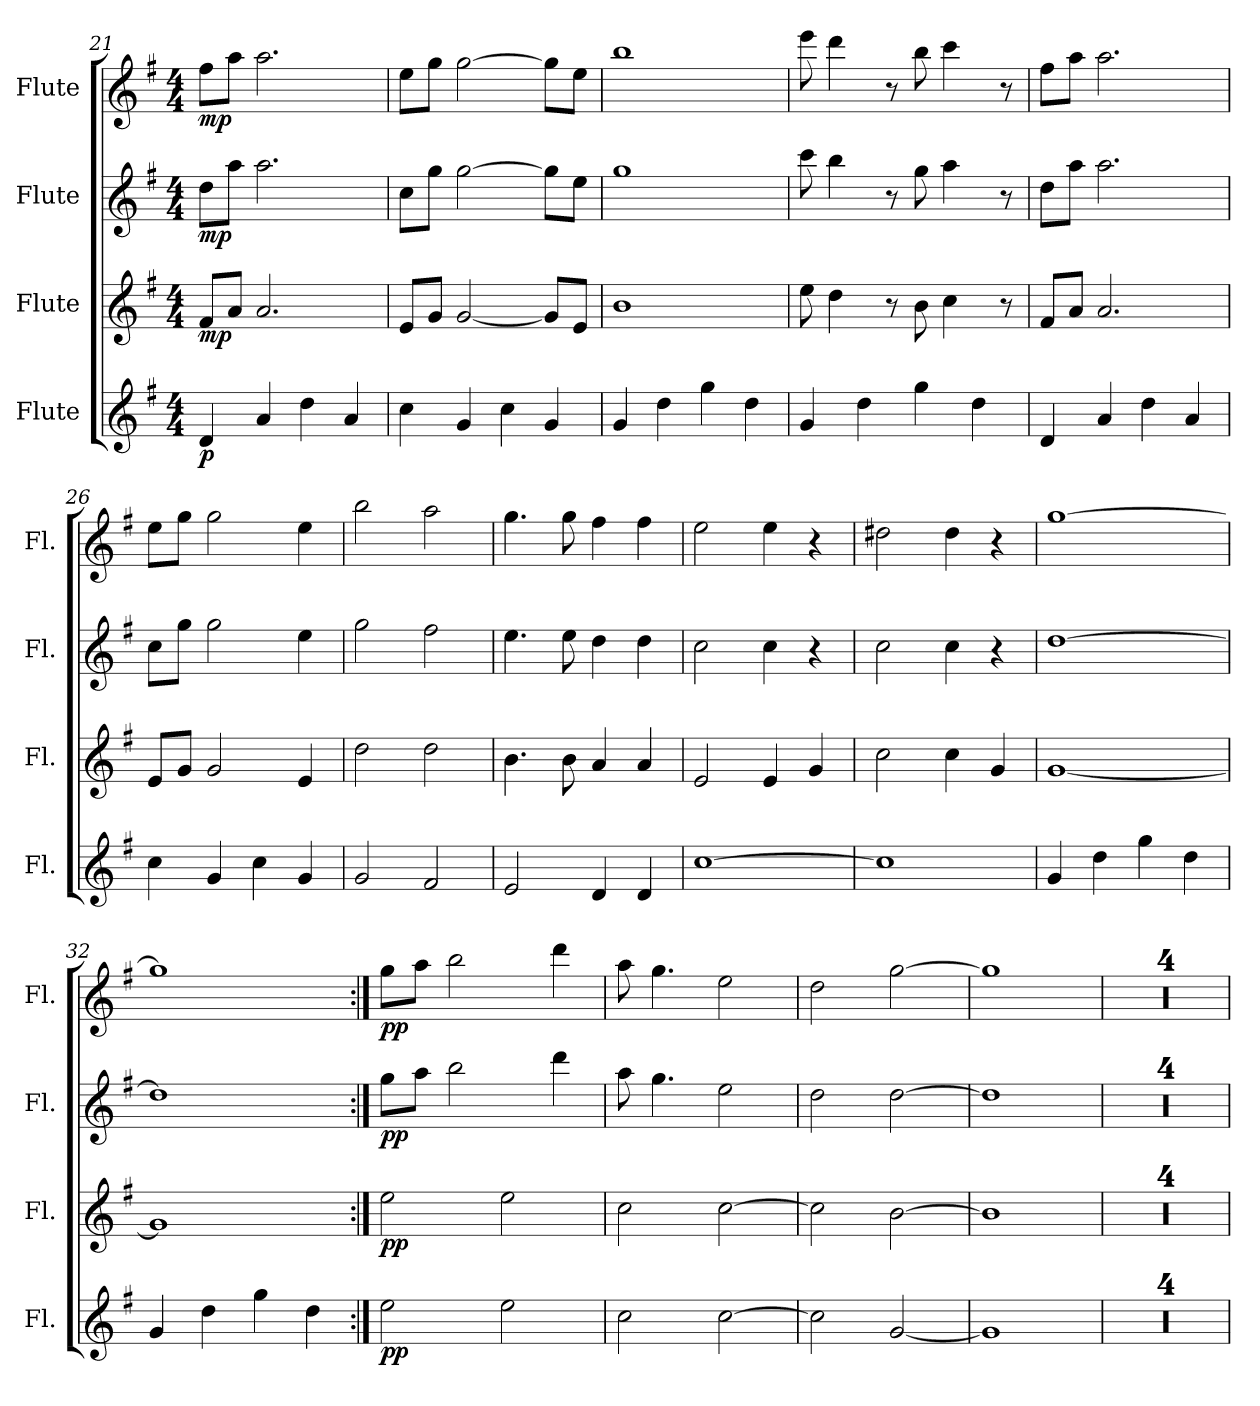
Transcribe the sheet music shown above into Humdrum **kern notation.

**kern	**dynam	**kern	**dynam	**kern	**dynam	**kern	**dynam
*part4	*part4	*part3	*part3	*part2	*part2	*part1	*part1
*staff4	*staff4	*staff3	*staff3	*staff2	*staff2	*staff1	*staff1
*I"Flute	*	*I"Flute	*	*I"Flute	*	*I"Flute	*
*I'Fl.	*	*I'Fl.	*	*I'Fl.	*	*I'Fl.	*
*clefG2	*	*clefG2	*	*clefG2	*	*clefG2	*
*k[f#]	*	*k[f#]	*	*k[f#]	*	*k[f#]	*
*G:	*	*G:	*	*G:	*	*G:	*
*M4/4	*	*M4/4	*	*M4/4	*	*M4/4	*
=21	=21	=21	=21	=21	=21	=21	=21
!	!LO:DY:b	!	!LO:DY:b	!	!LO:DY:b	!	!LO:DY:b
4d/	p	8f#/L	mp	8dd\L	mp	8ff#\L	mp
.	.	8a/J	.	8aa\J	.	8aa\J	.
4a/	.	2.a/	.	2.aa\	.	2.aa\	.
4dd\	.	.	.	.	.	.	.
4a/	.	.	.	.	.	.	.
=22	=22	=22	=22	=22	=22	=22	=22
4cc\	.	8e/L	.	8cc\L	.	8ee\L	.
.	.	8g/J	.	8gg\J	.	8gg\J	.
4g/	.	[2g/	.	[2gg\	.	[2gg\	.
4cc\	.	.	.	.	.	.	.
4g/	.	8g/L]	.	8gg\L]	.	8gg\L]	.
.	.	8e/J	.	8ee\J	.	8ee\J	.
=23	=23	=23	=23	=23	=23	=23	=23
4g/	.	1b	.	1gg	.	1bb	.
4dd\	.	.	.	.	.	.	.
4gg\	.	.	.	.	.	.	.
4dd\	.	.	.	.	.	.	.
!!LO:LB:g=z
=24	=24	=24	=24	=24	=24	=24	=24
4g/	.	8ee\	.	8ccc\	.	8eee\	.
.	.	4dd\	.	4bb\	.	4ddd\	.
4dd\	.	.	.	.	.	.	.
.	.	8r	.	8r	.	8r	.
4gg\	.	8b\	.	8gg\	.	8bb\	.
.	.	4cc\	.	4aa\	.	4ccc\	.
4dd\	.	.	.	.	.	.	.
.	.	8r	.	8r	.	8r	.
=25	=25	=25	=25	=25	=25	=25	=25
4d/	.	8f#/L	.	8dd\L	.	8ff#\L	.
.	.	8a/J	.	8aa\J	.	8aa\J	.
4a/	.	2.a/	.	2.aa\	.	2.aa\	.
4dd\	.	.	.	.	.	.	.
4a/	.	.	.	.	.	.	.
=26	=26	=26	=26	=26	=26	=26	=26
4cc\	.	8e/L	.	8cc\L	.	8ee\L	.
.	.	8g/J	.	8gg\J	.	8gg\J	.
4g/	.	2g/	.	2gg\	.	2gg\	.
4cc\	.	.	.	.	.	.	.
4g/	.	4e/	.	4ee\	.	4ee\	.
=27	=27	=27	=27	=27	=27	=27	=27
2g/	.	2dd\	.	2gg\	.	2bb\	.
2f#/	.	2dd\	.	2ff#\	.	2aa\	.
=28	=28	=28	=28	=28	=28	=28	=28
2e/	.	4.b\	.	4.ee\	.	4.gg\	.
.	.	8b\	.	8ee\	.	8gg\	.
4d/	.	4a/	.	4dd\	.	4ff#\	.
4d/	.	4a/	.	4dd\	.	4ff#\	.
=29	=29	=29	=29	=29	=29	=29	=29
[1cc	.	2e/	.	2cc\	.	2ee\	.
.	.	4e/	.	4cc\	.	4ee\	.
.	.	4g/	.	4r	.	4r	.
=30	=30	=30	=30	=30	=30	=30	=30
1cc]	.	2cc\	.	2cc\	.	2dd#X\	.
.	.	4cc\	.	4cc\	.	4dd#\	.
.	.	4g/	.	4r	.	4r	.
=31	=31	=31	=31	=31	=31	=31	=31
4g/	.	[1g	.	[1dd	.	[1gg	.
4dd\	.	.	.	.	.	.	.
4gg\	.	.	.	.	.	.	.
4dd\	.	.	.	.	.	.	.
!!LO:LB:g=z
=32	=32	=32	=32	=32	=32	=32	=32
4g/	.	1g]	.	1dd]	.	1gg]	.
4dd\	.	.	.	.	.	.	.
4gg\	.	.	.	.	.	.	.
4dd\	.	.	.	.	.	.	.
=33:|!	=33:|!	=33:|!	=33:|!	=33:|!	=33:|!	=33:|!	=33:|!
!	!LO:DY:b	!	!LO:DY:b	!	!LO:DY:b	!	!LO:DY:b
2ee\	pp	2ee\	pp	8gg\L	pp	8gg\L	pp
.	.	.	.	8aa\J	.	8aa\J	.
.	.	.	.	2bb\	.	2bb\	.
2ee\	.	2ee\	.	.	.	.	.
.	.	.	.	4ddd\	.	4ddd\	.
=34	=34	=34	=34	=34	=34	=34	=34
2cc\	.	2cc\	.	8aa\	.	8aa\	.
.	.	.	.	4.gg\	.	4.gg\	.
[2cc\	.	[2cc\	.	2ee\	.	2ee\	.
=35	=35	=35	=35	=35	=35	=35	=35
2cc\]	.	2cc\]	.	2dd\	.	2dd\	.
[2g/	.	[2b\	.	[2dd\	.	[2gg\	.
=36	=36	=36	=36	=36	=36	=36	=36
1g]	.	1b]	.	1dd]	.	1gg]	.
=37	=37	=37	=37	=37	=37	=37	=37
1r	.	1r	.	1r	.	1r	.
=38	=38	=38	=38	=38	=38	=38	=38
1r	.	1r	.	1r	.	1r	.
=39	=39	=39	=39	=39	=39	=39	=39
1r	.	1r	.	1r	.	1r	.
=40	=40	=40	=40	=40	=40	=40	=40
1r	.	1r	.	1r	.	1r	.
=	=	=	=	=	=	=	=
*-	*-	*-	*-	*-	*-	*-	*-
